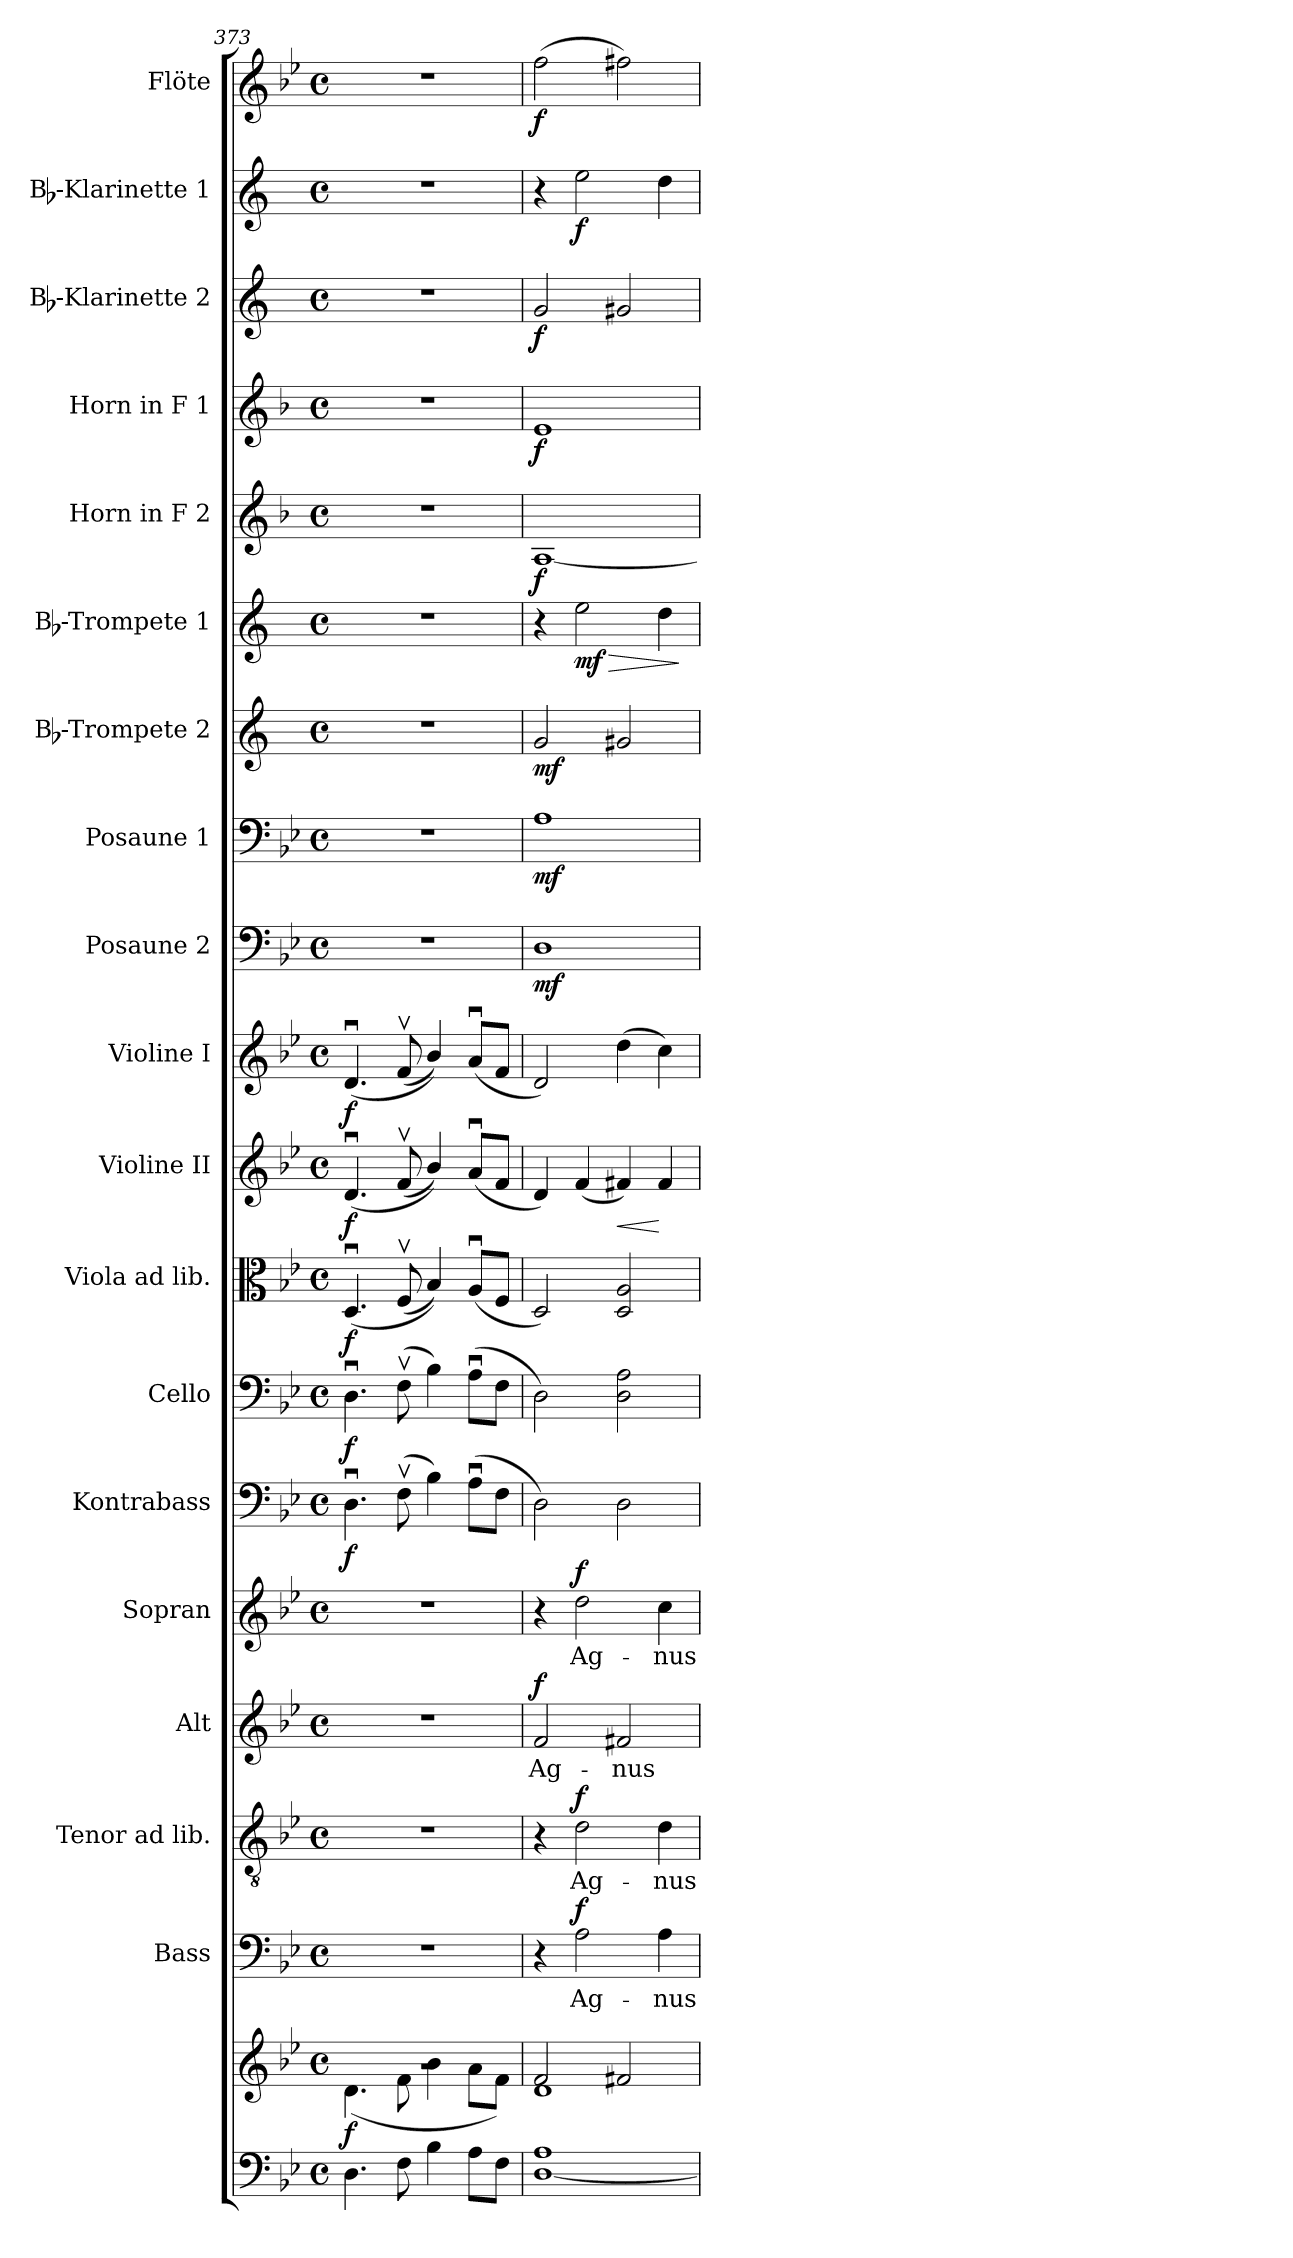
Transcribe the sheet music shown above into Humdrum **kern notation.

**kern	**kern	**dynam	**kern	**text	**dynam	**kern	**text	**dynam	**kern	**text	**dynam	**kern	**text	**dynam	**kern	**dynam	**kern	**dynam	**kern	**dynam	**kern	**dynam	**kern	**dynam	**kern	**dynam	**kern	**dynam	**kern	**dynam	**kern	**dynam	**kern	**dynam	**kern	**dynam	**kern	**dynam	**kern	**dynam	**kern	**dynam
*part19	*part19	*part19	*part18	*part18	*part18	*part17	*part17	*part17	*part16	*part16	*part16	*part15	*part15	*part15	*part14	*part14	*part13	*part13	*part12	*part12	*part11	*part11	*part10	*part10	*part9	*part9	*part8	*part8	*part7	*part7	*part6	*part6	*part5	*part5	*part4	*part4	*part3	*part3	*part2	*part2	*part1	*part1
*staff20	*staff19	*staff19/20	*staff18	*staff18	*staff18	*staff17	*staff17	*staff17	*staff16	*staff16	*staff16	*staff15	*staff15	*staff15	*staff14	*staff14	*staff13	*staff13	*staff12	*staff12	*staff11	*staff11	*staff10	*staff10	*staff9	*staff9	*staff8	*staff8	*staff7	*staff7	*staff6	*staff6	*staff5	*staff5	*staff4	*staff4	*staff3	*staff3	*staff2	*staff2	*staff1	*staff1
*	*	*	*I"Bass	*	*	*I"Tenor ad lib.	*	*	*I"Alt	*	*	*I"Sopran	*	*	*I"Kontrabass	*	*I"Cello	*	*I"Viola ad lib.	*	*I"Violine II	*	*I"Violine I	*	*I"Posaune 2	*	*I"Posaune 1	*	*I"Bb-Trompete 2	*	*I"Bb-Trompete 1	*	*I"Horn in F 2	*	*I"Horn in F 1	*	*I"Bb-Klarinette 2	*	*I"Bb-Klarinette 1	*	*I"Flöte	*
*	*	*	*I'B.	*	*	*I'T.	*	*	*I'A.	*	*	*I'S.	*	*	*I'Kb.	*	*	*	*I'Vla.	*	*I'Vl. II	*	*I'Vl. I	*	*I'Pos. 2	*	*I'Pos. 1	*	*I'Bb Trp. 2	*	*I'Bb Trp. 1	*	*	*	*	*	*I'Bb Kl. 2	*	*I'Bb Kl. 1	*	*I'Fl.	*
!!LO:PB:g=z
*clefF4	*clefG2	*	*clefF4	*	*	*clefGv2	*	*	*clefG2	*	*	*clefG2	*	*	*clefF4	*	*clefF4	*	*clefC3	*	*clefG2	*	*clefG2	*	*clefF4	*	*clefF4	*	*clefG2	*	*clefG2	*	*clefG2	*	*clefG2	*	*clefG2	*	*clefG2	*	*clefG2	*
*	*	*	*	*	*	*	*	*	*	*	*	*	*	*	*ITrd7c12	*	*	*	*	*	*	*	*	*	*	*	*	*	*ITrd1c2	*	*ITrd1c2	*	*ITrd4c7	*	*ITrd4c7	*	*ITrd1c2	*	*ITrd1c2	*	*	*
*k[b-e-]	*k[b-e-]	*	*k[b-e-]	*	*	*k[b-e-]	*	*	*k[b-e-]	*	*	*k[b-e-]	*	*	*k[b-e-]	*	*k[b-e-]	*	*k[b-e-]	*	*k[b-e-]	*	*k[b-e-]	*	*k[b-e-]	*	*k[b-e-]	*	*k[b-e-]	*	*k[b-e-]	*	*k[b-e-]	*	*k[b-e-]	*	*k[b-e-]	*	*k[b-e-]	*	*k[b-e-]	*
*B-:	*B-:	*	*B-:	*	*	*B-:	*	*	*B-:	*	*	*B-:	*	*	*B-:	*	*B-:	*	*B-:	*	*B-:	*	*B-:	*	*B-:	*	*B-:	*	*B-:	*	*B-:	*	*B-:	*	*B-:	*	*B-:	*	*B-:	*	*B-:	*
*M4/4	*M4/4	*	*M4/4	*	*	*M4/4	*	*	*M4/4	*	*	*M4/4	*	*	*M4/4	*	*M4/4	*	*M4/4	*	*M4/4	*	*M4/4	*	*M4/4	*	*M4/4	*	*M4/4	*	*M4/4	*	*M4/4	*	*M4/4	*	*M4/4	*	*M4/4	*	*M4/4	*
*met(c)	*met(c)	*	*met(c)	*	*	*met(c)	*	*	*met(c)	*	*	*met(c)	*	*	*met(c)	*	*met(c)	*	*met(c)	*	*met(c)	*	*met(c)	*	*met(c)	*	*met(c)	*	*met(c)	*	*met(c)	*	*met(c)	*	*met(c)	*	*met(c)	*	*met(c)	*	*met(c)	*
=373	=373	=373	=373	=373	=373	=373	=373	=373	=373	=373	=373	=373	=373	=373	=373	=373	=373	=373	=373	=373	=373	=373	=373	=373	=373	=373	=373	=373	=373	=373	=373	=373	=373	=373	=373	=373	=373	=373	=373	=373	=373	=373
*	*^	*	*	*	*	*	*	*	*	*	*	*	*	*	*	*	*	*	*	*	*	*	*	*	*	*	*	*	*	*	*	*	*	*	*	*	*	*	*	*	*	*
!	!	!	!LO:DY:b	!	!	!	!	!	!	!	!	!	!	!	!	!	!LO:DY:b	!	!LO:DY:b	!	!LO:DY:b	!	!LO:DY:b	!	!LO:DY:b	!	!	!	!	!	!	!	!	!	!	!	!	!	!	!	!	!	!
4.D\	1rcc	(<4.d\	f	1r	.	.	1r	.	.	1r	.	.	1r	.	.	4.DDu>\	f	4.Du>\	f	(<4.Du>/	f	(<4.du>/	f	(<4.du>/	f	1r	.	1r	.	1r	.	1r	.	1r	.	1r	.	1r	.	1r	.	1r	.
8F\	.	8f\	.	.	.	.	.	.	.	.	.	.	.	.	.	(>8FFv>\	.	(>8Fv>\	.	(<8Fv>/	.	(<8fv>/	.	(<8fv>/	.	.	.	.	.	.	.	.	.	.	.	.	.	.	.	.	.	.	.
4B-\	.	4b-\	.	.	.	.	.	.	.	.	.	.	.	.	.	4BB-\)	.	4B-\)	.	4B-/))	.	4b-/))	.	4b-/))	.	.	.	.	.	.	.	.	.	.	.	.	.	.	.	.	.	.	.
8A\L	.	8a\L	.	.	.	.	.	.	.	.	.	.	.	.	.	(>8AAu>\L	.	(>8Au>\L	.	(<8Au>/L	.	(<8au>/L	.	(<8au>/L	.	.	.	.	.	.	.	.	.	.	.	.	.	.	.	.	.	.	.
8F\J	.	8f\J)	.	.	.	.	.	.	.	.	.	.	.	.	.	8FF\J	.	8F\J	.	8F/J	.	8f/J	.	8f/J	.	.	.	.	.	.	.	.	.	.	.	.	.	.	.	.	.	.	.
=374	=374	=374	=374	=374	=374	=374	=374	=374	=374	=374	=374	=374	=374	=374	=374	=374	=374	=374	=374	=374	=374	=374	=374	=374	=374	=374	=374	=374	=374	=374	=374	=374	=374	=374	=374	=374	=374	=374	=374	=374	=374	=374	=374
*^	*	*	*	*	*	*	*	*	*	*	*	*	*	*	*	*	*	*	*	*	*	*	*	*	*	*	*	*	*	*	*	*	*	*	*	*	*	*	*	*	*	*	*
!	!	!	!	!	!	!	!	!	!	!	!	!LO:LY:b	!LO:DY:a	!	!	!	!	!	!	!	!	!	!	!	!	!	!	!LO:DY:b	!	!LO:DY:b	!	!LO:DY:b	!	!	!	!LO:DY:b	!	!LO:DY:b	!	!LO:DY:b	!	!	!	!LO:DY:b
1A	[<1D	2f/	1d	.	4r	.	.	4r	.	.	2f/	Ag-	f	4r	.	.	2DD\)	.	2D\)	.	2D/)	.	4d/)	.	2d/)	.	1D	mf	1A	mf	2f/	mf	4r	.	[1D	f	1A	f	2f/	f	4r	.	(>2ff\	f
!	!	!	!	!	!	!LO:LY:b	!LO:DY:a	!	!LO:LY:b	!LO:DY:a	!	!	!	!	!LO:LY:b	!LO:DY:a	!	!	!	!	!	!	!	!	!	!	!	!	!	!	!	!	!	!LO:HP:b	!	!	!	!	!	!	!	!	!	!
!	!	!	!	!	!	!	!	!	!	!	!	!	!	!	!	!	!	!	!	!	!	!	!	!	!	!	!	!	!	!	!	!	!	!LO:DY:n=1:b	!	!	!	!	!	!	!	!LO:DY:b	!	!
.	.	.	.	.	2A\	Ag-	f	2d\	Ag-	f	.	.	.	2dd\	Ag-	f	.	.	.	.	.	.	(<4f/	.	.	.	.	.	.	.	.	.	2dd\	> mf	.	.	.	.	.	.	2dd\	f	.	.
!	!	!	!	!	!	!	!	!	!	!	!	!LO:LY:b	!	!	!	!	!	!	!	!	!	!	!	!LO:HP:b	!	!	!	!	!	!	!	!	!	!	!	!	!	!	!	!	!	!	!	!
.	.	2f#X/	.	.	.	.	.	.	.	.	2f#X/	-nus	.	.	.	.	2DD\	.	2D\ 2A\	.	2D/ 2A/	.	4f#X/)	<	(>4dd\	.	.	.	.	.	2f#X/	.	.	.	.	.	.	.	2f#X/	.	.	.	2ff#X\)	.
!	!	!	!	!	!	!LO:LY:b	!	!	!LO:LY:b	!	!	!	!	!	!LO:LY:b	!	!	!	!	!	!	!	!	!	!	!	!	!	!	!	!	!	!	!	!	!	!	!	!	!	!	!	!	!
.	.	.	.	.	4A\	-nus	.	4d\	-nus	.	.	.	.	4cc\	-nus	.	.	.	.	.	.	.	4f#/	[	4cc\)	.	.	.	.	.	.	.	4cc\	.	.	.	.	.	.	.	4cc\	.	.	.
*v	*v	*	*	*	*	*	*	*	*	*	*	*	*	*	*	*	*	*	*	*	*	*	*	*	*	*	*	*	*	*	*	*	*	*	*	*	*	*	*	*	*	*	*	*
*	*v	*v	*	*	*	*	*	*	*	*	*	*	*	*	*	*	*	*	*	*	*	*	*	*	*	*	*	*	*	*	*	*	*	*	*	*	*	*	*	*	*	*	*
.	.	.	.	.	.	.	.	.	.	.	.	.	.	.	.	.	.	.	.	.	.	.	.	.	.	.	.	.	.	.	.	]	.	.	.	.	.	.	.	.	.	.
=	=	=	=	=	=	=	=	=	=	=	=	=	=	=	=	=	=	=	=	=	=	=	=	=	=	=	=	=	=	=	=	=	=	=	=	=	=	=	=	=	=	=
*-	*-	*-	*-	*-	*-	*-	*-	*-	*-	*-	*-	*-	*-	*-	*-	*-	*-	*-	*-	*-	*-	*-	*-	*-	*-	*-	*-	*-	*-	*-	*-	*-	*-	*-	*-	*-	*-	*-	*-	*-	*-	*-
